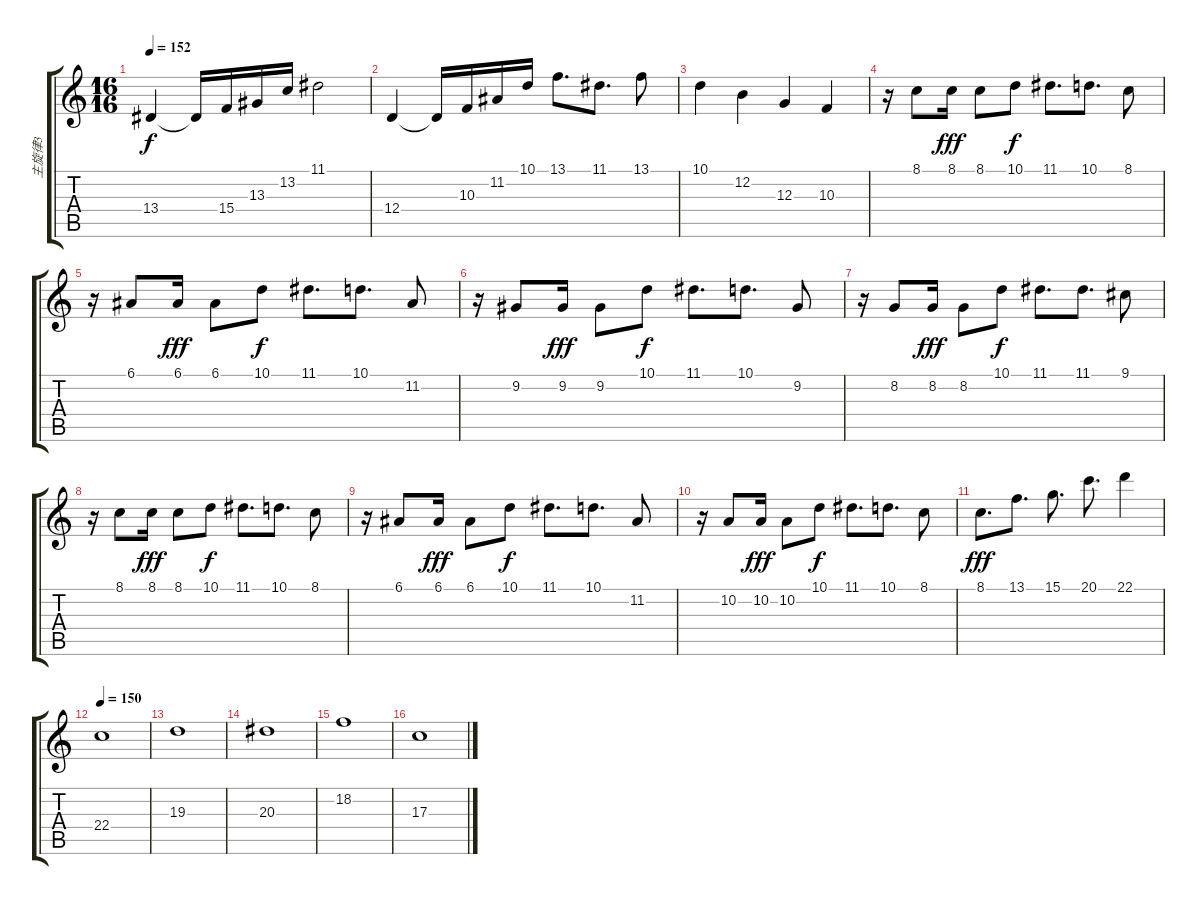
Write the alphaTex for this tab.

\track ("主旋律3" "主旋律3") {instrument musicbox}
\staff {score tabs}
\tuning (E4 B3 G3 D3 A2 E2) {hide}
\ts (16 16)
\tempo 152
\clef g2
\ks c
13.4.4{dy f} 13.4{t}.16 15.4.16 13.3.16 13.2.16 11.1.2 |
12.4.4 12.4{t}.16 10.3.16 11.2.16 10.1.16 13.1.8{d} 11.1.8{d} 13.1.8 |
10.1.4 12.2.4 12.3.4 10.3.4 |
r.16 8.1.8 8.1.16{dy fff} 8.1.8 10.1.8{dy f} 11.1.8{d} 10.1.8{d} 8.1.8 |
r.16 6.1.8 6.1.16{dy fff} 6.1.8 10.1.8{dy f} 11.1.8{d} 10.1.8{d} 11.2.8 |
r.16 9.2.8 9.2.16{dy fff} 9.2.8 10.1.8{dy f} 11.1.8{d} 10.1.8{d} 9.2.8 |
r.16 8.2.8 8.2.16{dy fff} 8.2.8 10.1.8{dy f} 11.1.8{d} 11.1.8{d} 9.1.8 |
r.16 8.1.8 8.1.16{dy fff} 8.1.8 10.1.8{dy f} 11.1.8{d} 10.1.8{d} 8.1.8 |
r.16 6.1.8 6.1.16{dy fff} 6.1.8 10.1.8{dy f} 11.1.8{d} 10.1.8{d} 11.2.8 |
r.16 10.2.8 10.2.16{dy fff} 10.2.8 10.1.8{dy f} 11.1.8{d} 10.1.8{d} 8.1.8 |
8.1.8{d dy fff} 13.1.8{d} 15.1.8{d} 20.1.8{d} 22.1.4 |
\tempo 150
22.4.1{instrument pad5bowed} |
19.3.1 |
20.3.1 |
18.2.1 |
17.3.1
